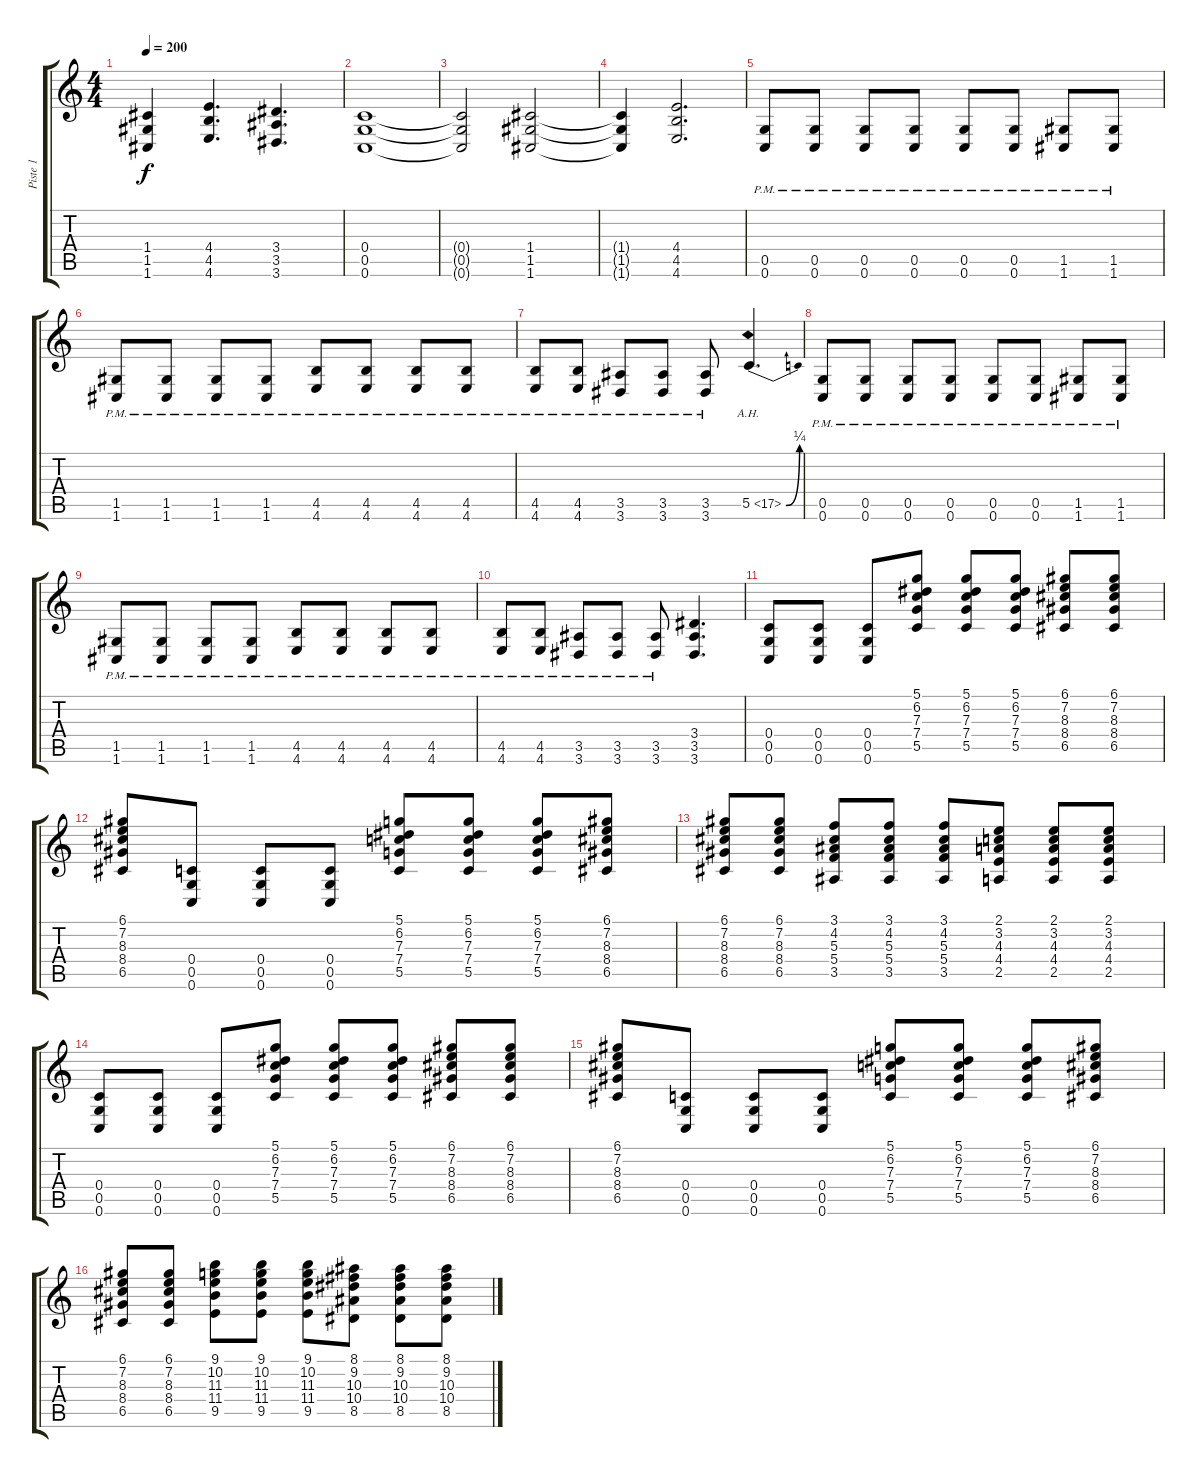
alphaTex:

\track ("Piste 1" "Piste 1") {instrument distortionguitar}
\staff {score tabs}
\tuning (D4 A3 F3 C3 G2 C2) {hide}
\ts (4 4)
\tempo 200
\clef g2
\ks c
(1.4{t} 1.5{t} 1.6{t}).4{dy f} (4.4 4.5 4.6).4{d} (3.4 3.5 3.6).4{d} |
(0.4 0.5 0.6).1 |
(0.4{t} 0.5{t} 0.6{t}).2 (1.4 1.5 1.6).2 |
(1.4{t} 1.5{t} 1.6{t}).4 (4.4 4.5 4.6).2{d} |
(0.5{pm} 0.6{pm}).8 (0.5{pm} 0.6{pm}).8 (0.5{pm} 0.6{pm}).8 (0.5{pm} 0.6{pm}).8 (0.5{pm} 0.6{pm}).8 (0.5{pm} 0.6{pm}).8 (1.5{pm} 1.6{pm}).8 (1.5{pm} 1.6{pm}).8 |
(1.5{pm} 1.6{pm}).8 (1.5{pm} 1.6{pm}).8 (1.5{pm} 1.6{pm}).8 (1.5{pm} 1.6{pm}).8 (4.5{pm} 4.6{pm}).8 (4.5{pm} 4.6{pm}).8 (4.5{pm} 4.6{pm}).8 (4.5{pm} 4.6{pm}).8 |
(4.5{pm} 4.6{pm}).8 (4.5{pm} 4.6{pm}).8 (3.5{pm} 3.6{pm}).8 (3.5{pm} 3.6{pm}).8 (3.5{pm} 3.6{pm}).8 5.5{be (bend 0 0 60 1) ah 12}.4{d} |
(0.5{pm} 0.6{pm}).8 (0.5{pm} 0.6{pm}).8 (0.5{pm} 0.6{pm}).8 (0.5{pm} 0.6{pm}).8 (0.5{pm} 0.6{pm}).8 (0.5{pm} 0.6{pm}).8 (1.5{pm} 1.6{pm}).8 (1.5{pm} 1.6{pm}).8 |
(1.5{pm} 1.6{pm}).8 (1.5{pm} 1.6{pm}).8 (1.5{pm} 1.6{pm}).8 (1.5{pm} 1.6{pm}).8 (4.5{pm} 4.6{pm}).8 (4.5{pm} 4.6{pm}).8 (4.5{pm} 4.6{pm}).8 (4.5{pm} 4.6{pm}).8 |
(4.5{pm} 4.6{pm}).8 (4.5{pm} 4.6{pm}).8 (3.5{pm} 3.6{pm}).8 (3.5{pm} 3.6{pm}).8 (3.5{pm} 3.6{pm}).8 (3.4 3.5 3.6).4{d} |
(0.4 0.5 0.6).8 (0.4 0.5 0.6).8 (0.4 0.5 0.6).8 (5.1 6.2 7.3 7.4 5.5).8 (5.1 6.2 7.3 7.4 5.5).8 (5.1 6.2 7.3 7.4 5.5).8 (6.1 7.2 8.3 8.4 6.5).8 (6.1 7.2 8.3 8.4 6.5).8 |
(6.1 7.2 8.3 8.4 6.5).8 (0.4 0.5 0.6).8 (0.4 0.5 0.6).8 (0.4 0.5 0.6).8 (5.1 6.2 7.3 7.4 5.5).8 (5.1 6.2 7.3 7.4 5.5).8 (5.1 6.2 7.3 7.4 5.5).8 (6.1 7.2 8.3 8.4 6.5).8 |
(6.1 7.2 8.3 8.4 6.5).8 (6.1 7.2 8.3 8.4 6.5).8 (3.1 4.2 5.3 5.4 3.5).8 (3.1 4.2 5.3 5.4 3.5).8 (3.1 4.2 5.3 5.4 3.5).8 (2.1 3.2 4.3 4.4 2.5).8 (2.1 3.2 4.3 4.4 2.5).8 (2.1 3.2 4.3 4.4 2.5).8 |
(0.4 0.5 0.6).8 (0.4 0.5 0.6).8 (0.4 0.5 0.6).8 (5.1 6.2 7.3 7.4 5.5).8 (5.1 6.2 7.3 7.4 5.5).8 (5.1 6.2 7.3 7.4 5.5).8 (6.1 7.2 8.3 8.4 6.5).8 (6.1 7.2 8.3 8.4 6.5).8 |
(6.1 7.2 8.3 8.4 6.5).8 (0.4 0.5 0.6).8 (0.4 0.5 0.6).8 (0.4 0.5 0.6).8 (5.1 6.2 7.3 7.4 5.5).8 (5.1 6.2 7.3 7.4 5.5).8 (5.1 6.2 7.3 7.4 5.5).8 (6.1 7.2 8.3 8.4 6.5).8 |
(6.1 7.2 8.3 8.4 6.5).8 (6.1 7.2 8.3 8.4 6.5).8 (9.1 10.2 11.3 11.4 9.5).8 (9.1 10.2 11.3 11.4 9.5).8 (9.1 10.2 11.3 11.4 9.5).8 (8.1 9.2 10.3 10.4 8.5).8 (8.1 9.2 10.3 10.4 8.5).8 (8.1 9.2 10.3 10.4 8.5).8
